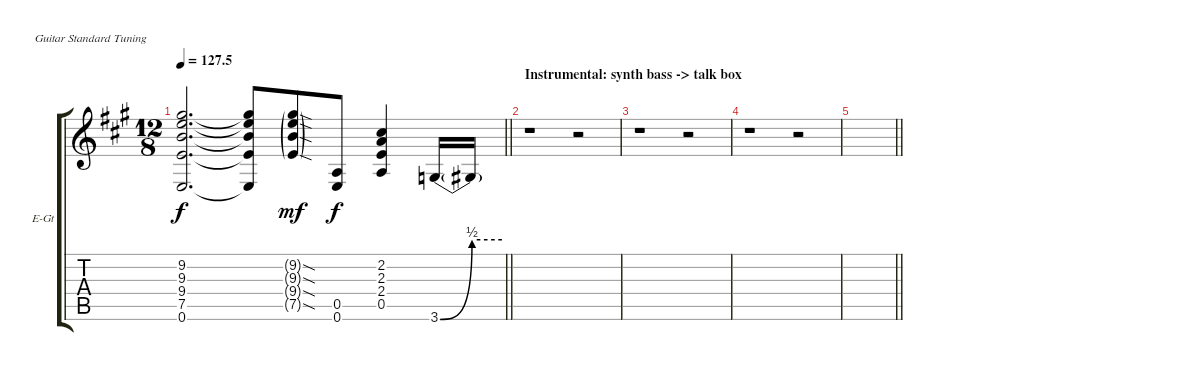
\bracketExtendMode groupsimilarinstruments
\firstSystemTrackNameOrientation horizontal
\otherSystemsTrackNameOrientation horizontal
\track ("Guitar 1" "E-Gt") {instrument overdrivenguitar}
\staff {score tabs}
\tuning (E4 B3 G3 D3 A2 E2)
\ts (12 8)
\tempo
127.5
\accidentals auto
\clef g2
\ottava regular
\simile none
\barLineRight lightlight
\ks a
(9.2{t} 9.3{t} 9.4{t} 7.5{t} 0.6{t}).2{d dy f} (9.2{t} 9.3{t} 9.4{t} 7.5{t} 0.6{t}).8 (9.2{sod g} 9.3{sod g} 9.4{sod g} 7.5{sod g}).8{dy mf} (0.5 0.6).8{dy f} (2.2 2.3 2.4 0.5).4 3.6{be (bend 0 0 60 2)}.16 3.6{be (hold 0 2 60 2) t}.16 |
\section ("" "Instrumental: synth bass -> talk box")
r.1 r.2 |
r.1 r.2 |
r.1 r.2 |
\barLineRight lightlight
